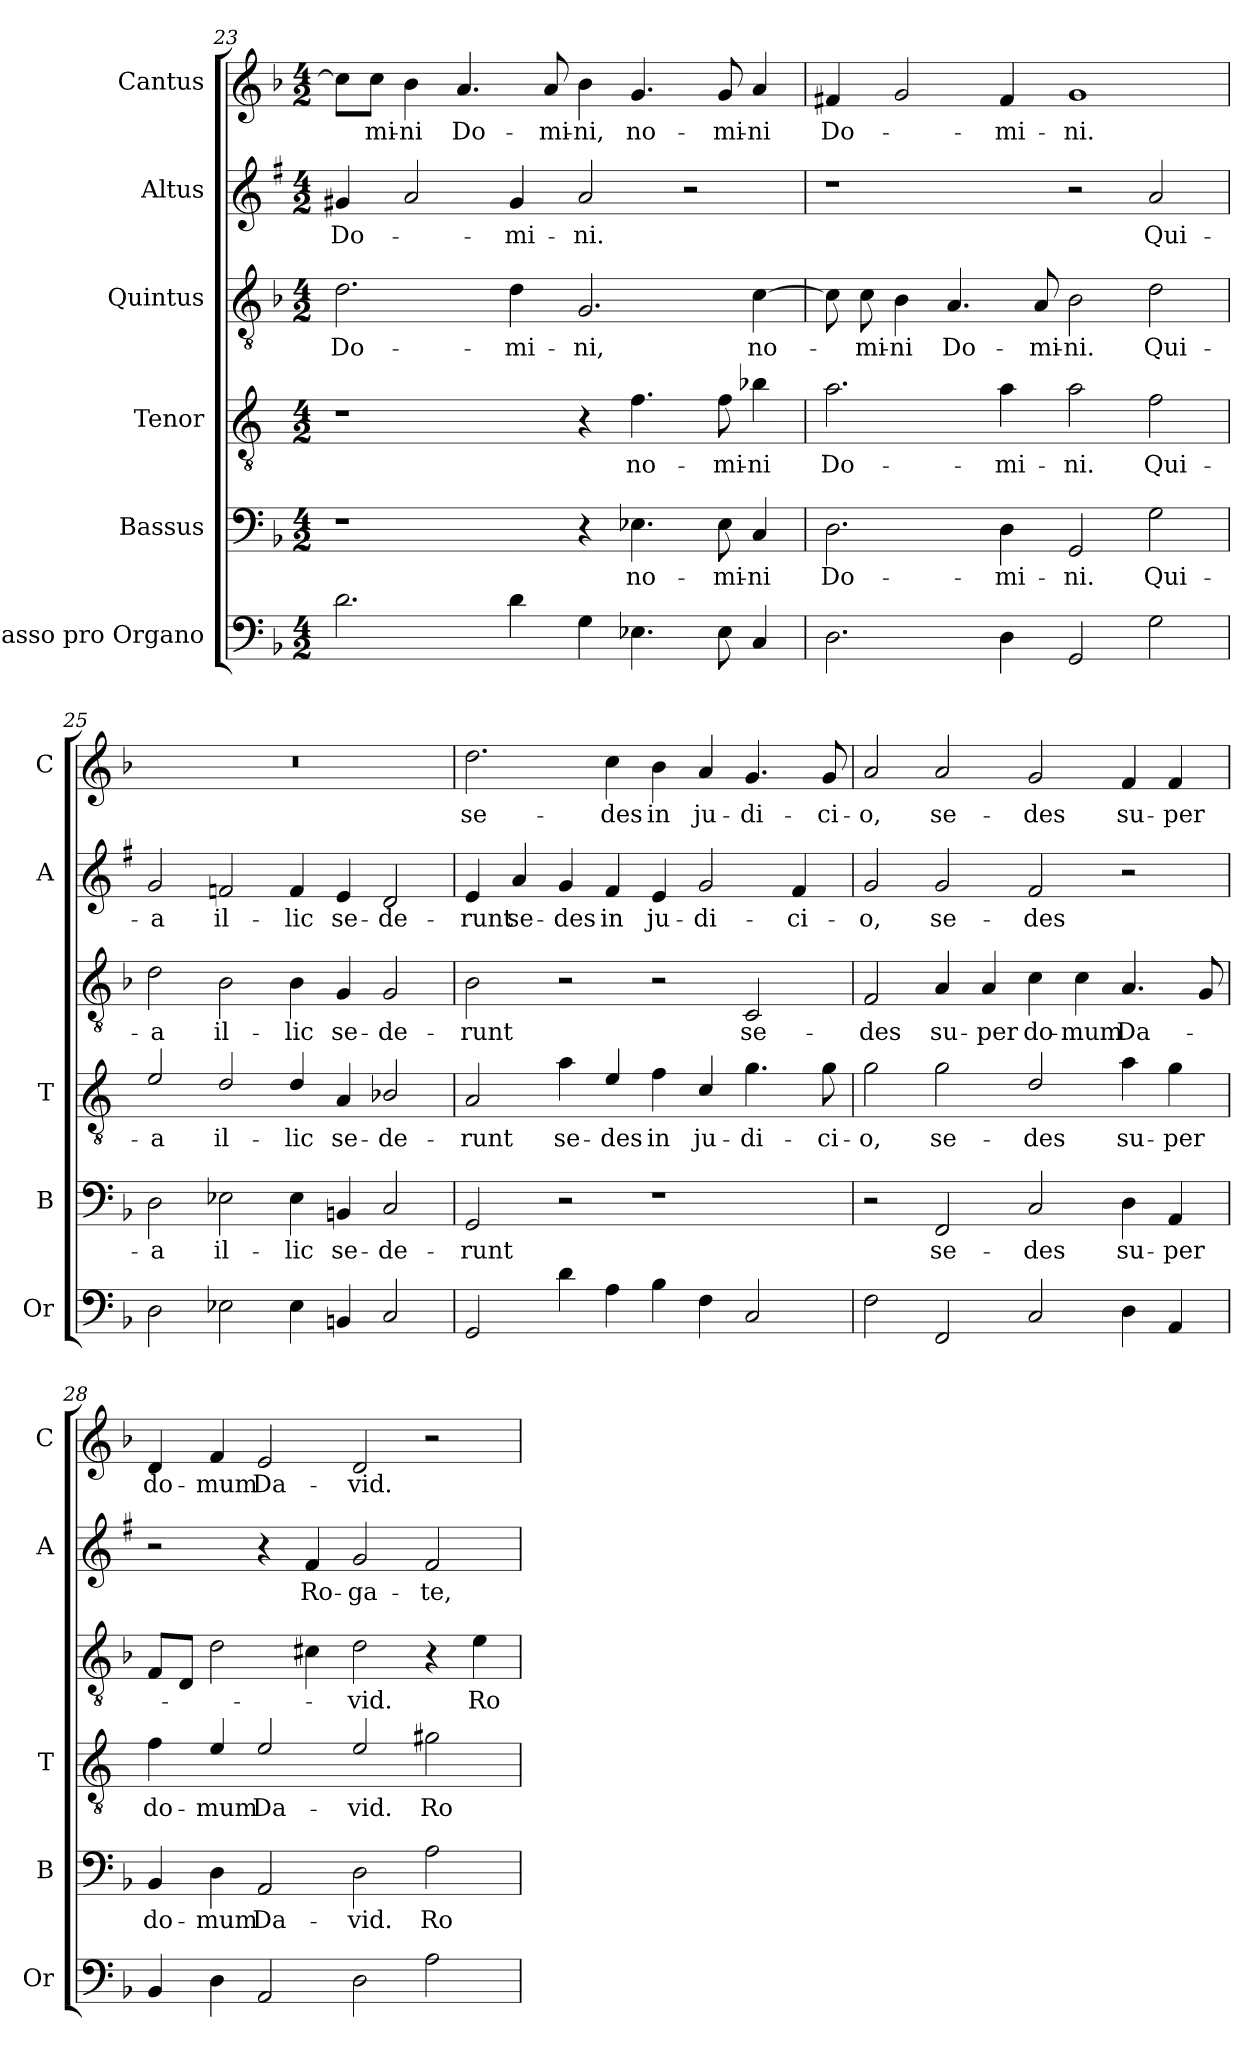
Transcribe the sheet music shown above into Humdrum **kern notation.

**kern	**kern	**text	**kern	**text	**kern	**text	**kern	**text	**kern	**text
*part6	*part5	*part5	*part4	*part4	*part3	*part3	*part2	*part2	*part1	*part1
*staff6	*staff5	*staff5	*staff4	*staff4	*staff3	*staff3	*staff2	*staff2	*staff1	*staff1
*I"Basso pro Organo	*I"Bassus	*	*I"Tenor	*	*I"Quintus	*	*I"Altus	*	*I"Cantus	*
*I'Or	*I'B	*	*I'T	*	*	*	*I'A	*	*I'C	*
*clefF4	*clefF4	*	*clefGv2	*	*clefGv2	*	*clefG2	*	*clefG2	*
*	*	*	*ITrd4c7	*	*	*	*ITrd1c2	*	*	*
*k[b-]	*k[b-]	*	*k[b-]	*	*k[b-]	*	*k[b-]	*	*k[b-]	*
*F:	*F:	*	*F:	*	*F:	*	*F:	*	*F:	*
*M4/2	*M4/2	*	*M4/2	*	*M4/2	*	*M4/2	*	*M4/2	*
=23	=23	=23	=23	=23	=23	=23	=23	=23	=23	=23
!	!	!	!	!	!	!LO:LY:b	!	!LO:LY:b	!	!
2.d\	1r	.	1r	.	2.d\	Do-	4f#X/	Do-	8cc\L]	.
!	!	!	!	!	!	!	!	!	!	!LO:LY:b
.	.	.	.	.	.	.	.	.	8cc\J	-mi-
!	!	!	!	!	!	!	!	!	!	!LO:LY:b
.	.	.	.	.	.	.	2g/	.	4b-\	-ni
!	!	!	!	!	!	!	!	!	!	!LO:LY:b
.	.	.	.	.	.	.	.	.	4.a/	Do-
!	!	!	!	!	!	!LO:LY:b	!	!LO:LY:b	!	!
4d\	.	.	.	.	4d\	-mi-	4f#/	-mi-	.	.
!	!	!	!	!	!	!	!	!	!	!LO:LY:b
.	.	.	.	.	.	.	.	.	8a/	-mi-
!	!	!	!	!	!	!LO:LY:b	!	!LO:LY:b	!	!LO:LY:b
4G\	4r	.	4r	.	2.G/	-ni,	2g/	-ni.	4b-\	-ni,
!	!	!LO:LY:b	!	!LO:LY:b	!	!	!	!	!	!LO:LY:b
4.E-X\	4.E-X\	no-	4.B-\	no-	.	.	.	.	4.g/	no-
.	.	.	.	.	.	.	2r	.	.	.
!	!	!LO:LY:b	!	!LO:LY:b	!	!	!	!	!	!LO:LY:b
8E-\	8E-\	-mi-	8B-\	-mi-	.	.	.	.	8g/	-mi-
!	!	!LO:LY:b	!	!LO:LY:b	!	!LO:LY:b	!	!	!	!LO:LY:b
4C/	4C/	-ni	4e-X\	-ni	[4c\	no-	.	.	4a/	-ni
!!LO:LB:g=z
=24	=24	=24	=24	=24	=24	=24	=24	=24	=24	=24
!	!	!LO:LY:b	!	!LO:LY:b	!	!	!	!	!	!LO:LY:b
2.D\	2.D\	Do-	2.d\	Do-	8c\]	.	1r	.	4f#X/	Do-
!	!	!	!	!	!	!LO:LY:b	!	!	!	!
.	.	.	.	.	8c\	-mi-	.	.	.	.
!	!	!	!	!	!	!LO:LY:b	!	!	!	!
.	.	.	.	.	4B-\	-ni	.	.	2g/	.
!	!	!	!	!	!	!LO:LY:b	!	!	!	!
.	.	.	.	.	4.A/	Do-	.	.	.	.
!	!	!LO:LY:b	!	!LO:LY:b	!	!	!	!	!	!LO:LY:b
4D\	4D\	-mi-	4d\	-mi-	.	.	.	.	4f#/	-mi-
!	!	!	!	!	!	!LO:LY:b	!	!	!	!
.	.	.	.	.	8A/	-mi-	.	.	.	.
!	!	!LO:LY:b	!	!LO:LY:b	!	!LO:LY:b	!	!	!	!LO:LY:b
2GG/	2GG/	-ni.	2d\	-ni.	2B-\	-ni.	2r	.	1g	-ni.
!	!	!LO:LY:b	!	!LO:LY:b	!	!LO:LY:b	!	!LO:LY:b	!	!
2G\	2G\	Qui-	2B-\	Qui-	2d\	Qui-	2g/	Qui-	.	.
=25	=25	=25	=25	=25	=25	=25	=25	=25	=25	=25
!	!	!LO:LY:b	!	!LO:LY:b	!	!LO:LY:b	!	!LO:LY:b	!	!
2D\	2D\	-a	2A/	-a	2d\	-a	2f/	-a	0r	.
!	!	!LO:LY:b	!	!LO:LY:b	!	!LO:LY:b	!	!LO:LY:b	!	!
2E-X\	2E-X\	il-	2G/	il-	2B-\	il-	2e-X/	il-	.	.
!	!	!LO:LY:b	!	!LO:LY:b	!	!LO:LY:b	!	!LO:LY:b	!	!
4E-\	4E-\	-lic	4G/	-lic	4B-\	-lic	4e-/	-lic	.	.
!	!	!LO:LY:b	!	!LO:LY:b	!	!LO:LY:b	!	!LO:LY:b	!	!
4BBn/	4BBn/	se-	4D/	se-	4G/	se-	4d/	se-	.	.
!	!	!LO:LY:b	!	!LO:LY:b	!	!LO:LY:b	!	!LO:LY:b	!	!
2C/	2C/	-de-	2E-X/	-de-	2G/	-de-	2c/	-de-	.	.
=26	=26	=26	=26	=26	=26	=26	=26	=26	=26	=26
!	!	!LO:LY:b	!	!LO:LY:b	!	!LO:LY:b	!	!LO:LY:b	!	!LO:LY:b
2GG/	2GG/	-runt	2D/	-runt	2B-\	-runt	4d/	-runt	2.dd\	se-
!	!	!	!	!	!	!	!	!LO:LY:b	!	!
.	.	.	.	.	.	.	4g/	se-	.	.
!	!	!	!	!LO:LY:b	!	!	!	!LO:LY:b	!	!
4d\	2r	.	4d\	se-	2r	.	4f/	-des	.	.
!	!	!	!	!LO:LY:b	!	!	!	!LO:LY:b	!	!LO:LY:b
4A\	.	.	4A/	-des	.	.	4e/	in	4cc\	-des
!	!	!	!	!LO:LY:b	!	!	!	!LO:LY:b	!	!LO:LY:b
4B-\	1r	.	4B-\	in	2r	.	4d/	ju-	4b-\	in
!	!	!	!	!LO:LY:b	!	!	!	!LO:LY:b	!	!LO:LY:b
4F\	.	.	4F/	ju-	.	.	2f/	-di-	4a/	ju-
!	!	!	!	!LO:LY:b	!	!LO:LY:b	!	!	!	!LO:LY:b
2C/	.	.	4.c\	-di-	2C/	se-	.	.	4.g/	-di-
!	!	!	!	!	!	!	!	!LO:LY:b	!	!
.	.	.	.	.	.	.	4e/	-ci-	.	.
!	!	!	!	!LO:LY:b	!	!	!	!	!	!LO:LY:b
.	.	.	8c\	-ci-	.	.	.	.	8g/	-ci-
=27	=27	=27	=27	=27	=27	=27	=27	=27	=27	=27
!	!	!	!	!LO:LY:b	!	!LO:LY:b	!	!LO:LY:b	!	!LO:LY:b
2F\	2r	.	2c\	-o,	2F/	-des	2f/	-o,	2a/	-o,
!	!	!LO:LY:b	!	!LO:LY:b	!	!LO:LY:b	!	!LO:LY:b	!	!LO:LY:b
2FF/	2FF/	se-	2c\	se-	4A/	su-	2f/	se-	2a/	se-
!	!	!	!	!	!	!LO:LY:b	!	!	!	!
.	.	.	.	.	4A/	-per	.	.	.	.
!	!	!LO:LY:b	!	!LO:LY:b	!	!LO:LY:b	!	!LO:LY:b	!	!LO:LY:b
2C/	2C/	-des	2G/	-des	4c\	do-	2e/	-des	2g/	-des
!	!	!	!	!	!	!LO:LY:b	!	!	!	!
.	.	.	.	.	4c\	-mum	.	.	.	.
!	!	!LO:LY:b	!	!LO:LY:b	!	!LO:LY:b	!	!	!	!LO:LY:b
4D\	4D\	su-	4d\	su-	4.A/	Da-	2r	.	4f/	su-
!	!	!LO:LY:b	!	!LO:LY:b	!	!	!	!	!	!LO:LY:b
4AA/	4AA/	-per	4c\	-per	.	.	.	.	4f/	-per
.	.	.	.	.	8G/	.	.	.	.	.
!!LO:PB:g=z
=28	=28	=28	=28	=28	=28	=28	=28	=28	=28	=28
!	!	!LO:LY:b	!	!LO:LY:b	!	!	!	!	!	!LO:LY:b
4BB-/	4BB-/	do-	4B-\	do-	8F/L	.	2r	.	4d/	do-
.	.	.	.	.	8D/J	.	.	.	.	.
!	!	!LO:LY:b	!	!LO:LY:b	!	!	!	!	!	!LO:LY:b
4D\	4D\	-mum	4A/	-mum	2d\	.	.	.	4f/	-mum
!	!	!LO:LY:b	!	!LO:LY:b	!	!	!	!	!	!LO:LY:b
2AA/	2AA/	Da-	2A/	Da-	.	.	4r	.	2e/	Da-
!	!	!	!	!	!	!	!	!LO:LY:b	!	!
.	.	.	.	.	4c#X\	.	4e/	Ro-	.	.
!	!	!LO:LY:b	!	!LO:LY:b	!	!LO:LY:b	!	!LO:LY:b	!	!LO:LY:b
2D\	2D\	-vid.	2A/	-vid.	2d\	-vid.	2f/	-ga-	2d/	-vid.
!	!	!LO:LY:b	!	!LO:LY:b	!	!	!	!LO:LY:b	!	!
2A\	2A\	Ro-	2c#X\	Ro-	4r	.	2e/	-te,	2r	.
!	!	!	!	!	!	!LO:LY:b	!	!	!	!
.	.	.	.	.	4e\	Ro-	.	.	.	.
=	=	=	=	=	=	=	=	=	=	=
*-	*-	*-	*-	*-	*-	*-	*-	*-	*-	*-
